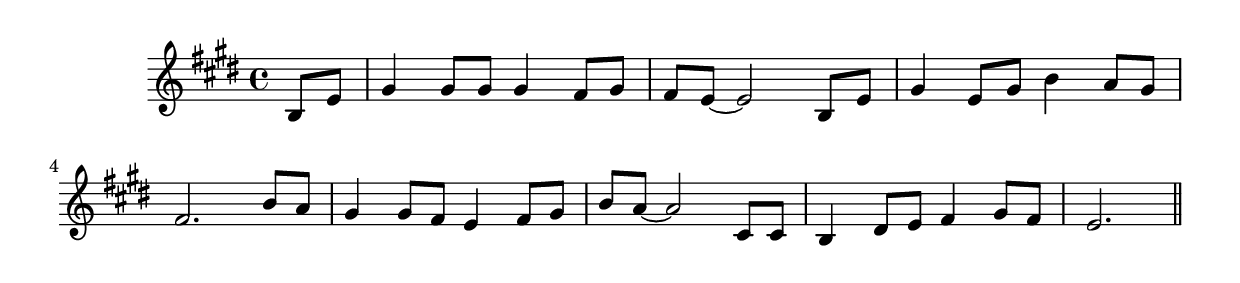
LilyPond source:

\version "2.14.0"
%{\header {
  title = "Red River Valley"
  composer = "anonymous" % ca. 1860
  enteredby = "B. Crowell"
}%}
\score{{\key e \major
\time 4/4
%{\tempo 4=100
%}\relative c' {
  \partial 4
  b8 e | gis4 gis8 gis gis4 fis8 gis | fis8 e~ e2 b8 e | gis4 e8 gis b4 a8 gis | fis2. b8 a |
  gis4 gis8 fis e4 fis8 gis | b8 a8~ a2 cis,8 cis | b4 dis8 e fis4 gis8 fis | e2.
  \bar "||"
}

}}